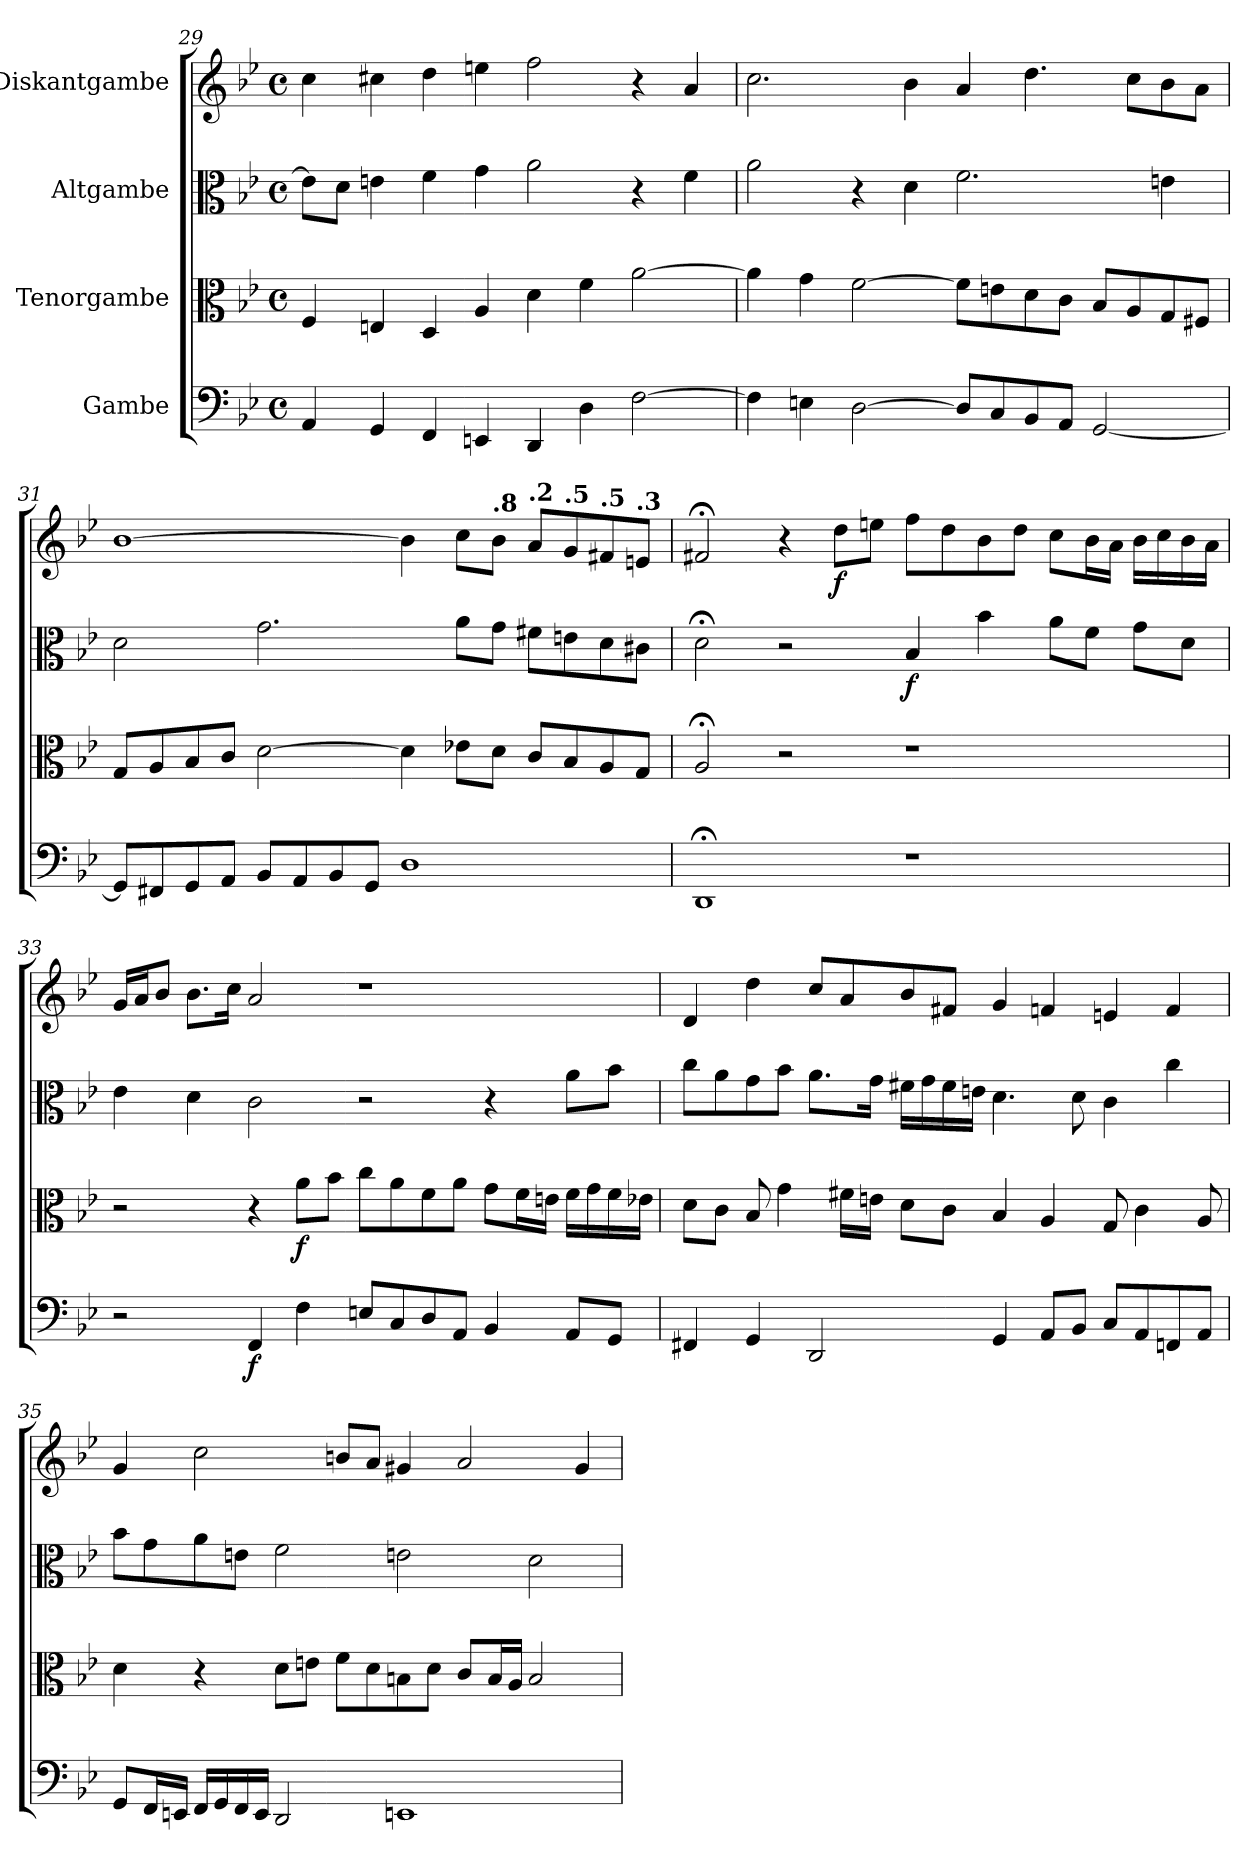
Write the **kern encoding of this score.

**kern	**dynam	**kern	**dynam	**kern	**dynam	**kern	**dynam
*part4	*part4	*part3	*part3	*part2	*part2	*part1	*part1
*staff4	*staff4	*staff3	*staff3	*staff2	*staff2	*staff1	*staff1
*I"Gambe	*	*I"Tenorgambe	*	*I"Altgambe	*	*I"Diskantgambe	*
*clefF4	*	*clefC3	*	*clefC3	*	*clefG2	*
*k[b-e-]	*	*k[b-e-]	*	*k[b-e-]	*	*k[b-e-]	*
*M4/2	*	*M4/2	*	*M4/2	*	*M4/2	*
*met(c)	*	*met(c)	*	*met(c)	*	*met(c)	*
=29	=29	=29	=29	=29	=29	=29	=29
4AA/	.	4F/	.	8e\L]	.	4cc\	.
.	.	.	.	8d\J	.	.	.
4GG/	.	4En/	.	4en\	.	4cc#X\	.
4FF/	.	4D/	.	4f\	.	4dd\	.
4EEn/	.	4A/	.	4g\	.	4een\	.
4DD/	.	4d\	.	2a\	.	2ff\	.
4D\	.	4f\	.	.	.	.	.
[2F\	.	[2a\	.	4r	.	4r	.
.	.	.	.	4f\	.	4a/	.
!!LO:LB:g=z
=30	=30	=30	=30	=30	=30	=30	=30
4F\]	.	4a\]	.	2a\	.	2.cc\	.
4En\	.	4g\	.	.	.	.	.
[2D\	.	[2f\	.	4r	.	.	.
.	.	.	.	4d\	.	4b-\	.
8D/L]	.	8f\L]	.	2.f\	.	4a/	.
8C/	.	8en\	.	.	.	.	.
8BB-/	.	8d\	.	.	.	4.dd\	.
8AA/J	.	8c\J	.	.	.	.	.
[2GG/	.	8B-/L	.	.	.	.	.
.	.	8A/	.	.	.	8cc\L	.
.	.	8G/	.	4en\	.	8b-\	.
.	.	8F#X/J	.	.	.	8a\J	.
=31	=31	=31	=31	=31	=31	=31	=31
8GG/L]	.	8G/L	.	2d\	.	[1b-	.
8FF#X/	.	8A/	.	.	.	.	.
8GG/	.	8B-/	.	.	.	.	.
8AA/J	.	8c/J	.	.	.	.	.
8BB-/L	.	[2d\	.	2.g\	.	.	.
8AA/	.	.	.	.	.	.	.
8BB-/	.	.	.	.	.	.	.
8GG/J	.	.	.	.	.	.	.
1D	.	4d\]	.	.	.	4b-\]	.
*	*	*	*	*	*	*MM72	*
.	.	8e-X\L	.	8a\L	.	8cc\L	.
*	*	*	*	*	*	*MM70	*
!	!	!	!	!	!	!LO:TX:a:B:t=.8	!
.	.	8d\J	.	8g\J	.	8b-\J	.
*	*	*	*	*	*	*MM70	*
!	!	!	!	!	!	!LO:TX:a:B:t=.2	!
.	.	8c/L	.	8f#X\L	.	8a/L	.
*	*	*	*	*	*	*MM68	*
!	!	!	!	!	!	!LO:TX:a:B:t=.5	!
.	.	8B-/	.	8eni\	.	8g/	.
*	*	*	*	*	*	*MM66	*
!	!	!	!	!	!	!LO:TX:a:B:t=.5	!
.	.	8A/	.	8d\	.	8f#X/	.
*	*	*	*	*	*	*MM64	*
!	!	!	!	!	!	!LO:TX:a:B:t=.3	!
.	.	8G/J	.	8c#X\J	.	8en/J	.
=32	=32	=32	=32	=32	=32	=32	=32
*	*	*	*	*	*	*MM62	*
1DD;<	.	2A;</	.	2d;<\	.	2f#X;</	.
*	*	*	*	*	*	*MM144	*
.	.	2r	.	2r	.	4r	.
!	!	!	!	!	!	!	!LO:DY:b
.	.	.	.	.	.	8dd\L	f
.	.	.	.	.	.	8een\J	.
!	!	!	!	!	!LO:DY:b	!	!
1r	.	1r	.	4B-/	f	8ff\L	.
.	.	.	.	.	.	8dd\	.
.	.	.	.	4b-\	.	8b-\	.
.	.	.	.	.	.	8dd\J	.
.	.	.	.	8a\L	.	8cc\L	.
.	.	.	.	8f\J	.	16b-\L	.
.	.	.	.	.	.	16a\JJ	.
.	.	.	.	8g\L	.	16b-\LL	.
.	.	.	.	.	.	16cc\	.
.	.	.	.	8d\J	.	16b-\	.
.	.	.	.	.	.	16a\JJ	.
=33	=33	=33	=33	=33	=33	=33	=33
2r	.	2r	.	4e-\	.	16g/LL	.
.	.	.	.	.	.	16a/J	.
.	.	.	.	.	.	8b-/J	.
.	.	.	.	4d\	.	8.b-\L	.
.	.	.	.	.	.	16cc\Jk	.
!	!LO:DY:b	!	!	!	!	!	!
4FF/	f	4r	.	2c\	.	2a/	.
!	!	!	!LO:DY:b	!	!	!	!
4F\	.	8a\L	f	.	.	.	.
.	.	8b-\J	.	.	.	.	.
8En/L	.	8cc\L	.	2r	.	1r	.
8C/	.	8a\	.	.	.	.	.
8D/	.	8f\	.	.	.	.	.
8AA/J	.	8a\J	.	.	.	.	.
4BB-/	.	8g\L	.	4r	.	.	.
.	.	16f\L	.	.	.	.	.
.	.	16en\JJ	.	.	.	.	.
8AA/L	.	16f\LL	.	8a\L	.	.	.
.	.	16g\	.	.	.	.	.
8GG/J	.	16f\	.	8b-\J	.	.	.
.	.	16e-X\JJ	.	.	.	.	.
!!LO:LB:g=z
=34	=34	=34	=34	=34	=34	=34	=34
4FF#X/	.	8d\L	.	8cc\L	.	4d/	.
.	.	8c\J	.	8a\	.	.	.
4GG/	.	8B-/	.	8g\	.	4dd\	.
.	.	4g\	.	8b-\J	.	.	.
2DD/	.	.	.	8.a\L	.	8cc/L	.
.	.	16f#X\LL	.	.	.	8a/	.
.	.	16en\JJ	.	16g\Jk	.	.	.
.	.	8d\L	.	16f#X\LL	.	8b-/	.
.	.	.	.	16g\	.	.	.
.	.	8c\J	.	16f#\	.	8f#X/J	.
.	.	.	.	16eni\JJ	.	.	.
4GG/	.	4B-/	.	4.d\	.	4g/	.
8AA/L	.	4A/	.	.	.	4fni/	.
8BB-/J	.	.	.	8d\	.	.	.
8C/L	.	8G/	.	4c\	.	4en/	.
8AA/	.	4c\	.	.	.	.	.
8FFni/	.	.	.	4cc\	.	4f/	.
8AA/J	.	8A/	.	.	.	.	.
=35	=35	=35	=35	=35	=35	=35	=35
8GG/L	.	4d\	.	8b-\L	.	4g/	.
16FF/L	.	.	.	8g\	.	.	.
16EEn/JJ	.	.	.	.	.	.	.
16FF/LL	.	4r	.	8a\	.	2cc\	.
16GG/	.	.	.	.	.	.	.
16FF/	.	.	.	8en\J	.	.	.
16EE/JJ	.	.	.	.	.	.	.
2DD/	.	8d\L	.	2f\	.	.	.
.	.	8en\J	.	.	.	.	.
.	.	8f\L	.	.	.	8bn/L	.
.	.	8d\	.	.	.	8a/J	.
1EEn	.	8Bn\	.	2en\	.	4g#X/	.
.	.	8d\J	.	.	.	.	.
.	.	8c/L	.	.	.	2a/	.
.	.	16B/L	.	.	.	.	.
.	.	16A/JJ	.	.	.	.	.
.	.	2B/	.	2d\	.	.	.
.	.	.	.	.	.	4g#/	.
=	=	=	=	=	=	=	=
*-	*-	*-	*-	*-	*-	*-	*-
